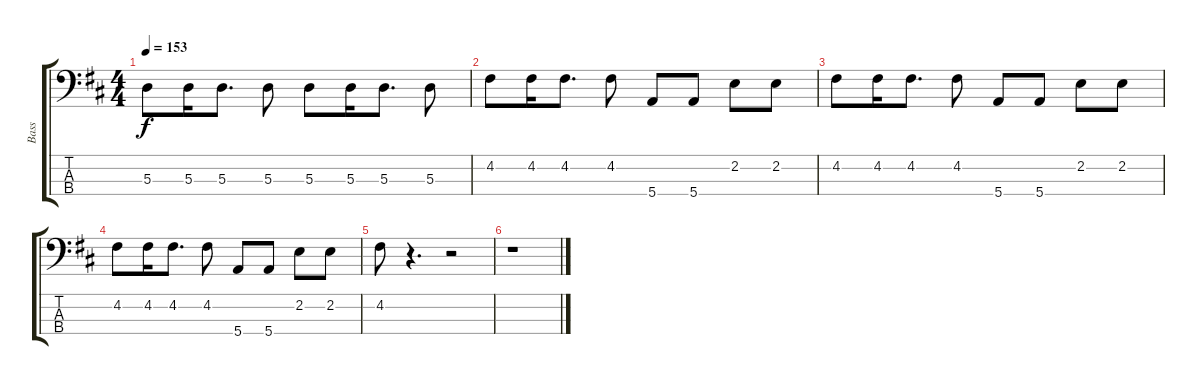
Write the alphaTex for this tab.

\track ("Bass" "Bass") {instrument electricbasspick}
\staff {score tabs}
\tuning (G2 D2 A1 E1) {hide}
\ts (4 4)
\tempo 153
\clef f4
\ks d
5.3.8{dy f} 5.3.16 5.3.8{d} 5.3.8 5.3.8 5.3.16 5.3.8{d} 5.3.8 |
4.2.8 4.2.16 4.2.8{d} 4.2.8 5.4.8 5.4.8 2.2.8 2.2.8 |
4.2.8 4.2.16 4.2.8{d} 4.2.8 5.4.8 5.4.8 2.2.8 2.2.8 |
4.2.8 4.2.16 4.2.8{d} 4.2.8 5.4.8 5.4.8 2.2.8 2.2.8 |
4.2.8 r.4{d} r.2 |
r.1
